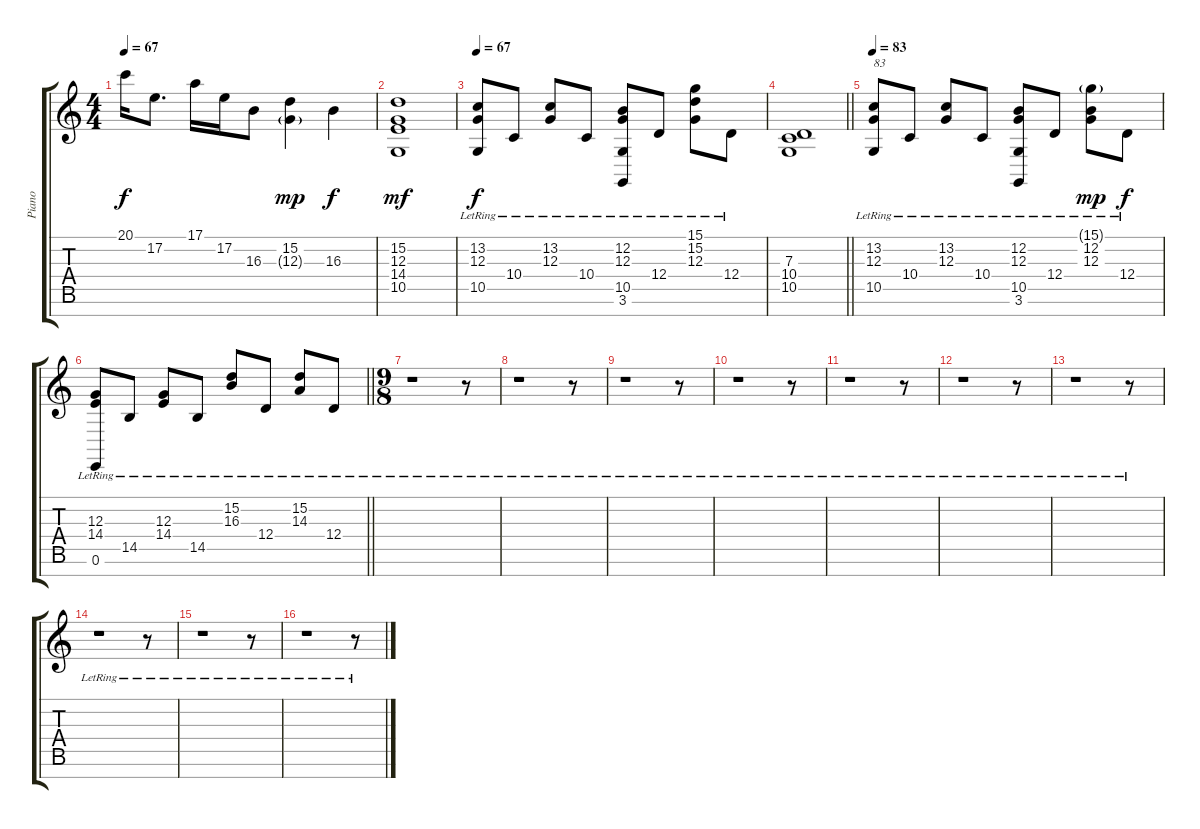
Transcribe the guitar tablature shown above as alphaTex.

\track ("Piano" "Piano") {instrument acousticgrandpiano}
\staff {score tabs}
\tuning (E4 B3 G3 D3 A2 E2 B1) {hide}
\ts (4 4)
\tempo 67
\clef g2
\ks c
20.1.16{dy f} 17.2.8{d} 17.1.16 17.2.16 16.3.8 (15.2 12.3{g}).4{dy mp} 16.3.4{dy f} |
(15.2 12.3 14.4 10.5).1{dy mf} |
\tempo 67
(13.2{lr} 12.3{lr} 10.5{lr}).8{dy f} 10.4{lr}.8 (13.2{lr} 12.3{lr}).8 10.4{lr}.8 (12.2{lr} 12.3{lr} 10.5{lr} 3.6{lr}).8 12.4{lr}.8 (15.1{lr} 15.2{lr} 12.3{lr}).8 12.4{lr}.8 |
\barLineRight lightlight
(7.3 10.4 10.5).1 |
\section ("" "")
\tempo 83
(13.2{lr} 12.3{lr} 10.5{lr}).8{txt "83"} 10.4{lr}.8 (13.2{lr} 12.3{lr}).8 10.4{lr}.8 (12.2{lr} 12.3{lr} 10.5{lr} 3.6{lr}).8 12.4{lr}.8 (15.1{g lr} 12.2{lr} 12.3{lr}).8{dy mp} 12.4{lr}.8{dy f} |
\barLineRight lightlight
(12.3{lr} 14.4{lr} 0.6{lr}).8 14.5{lr}.8 (12.3{lr} 14.4{lr}).8 14.5{lr}.8 (15.2{lr} 16.3{lr}).8 12.4{lr}.8 (15.2{lr} 14.3{lr}).8 12.4{lr}.8 |
\ts (9 8)
\section ("" "")
r.1 r.8 |
r.1 r.8 |
r.1 r.8 |
r.1 r.8 |
r.1 r.8 |
r.1 r.8 |
r.1 r.8 |
r.1 r.8 |
\section ("" "")
r.1 r.8 |
r.1 r.8
